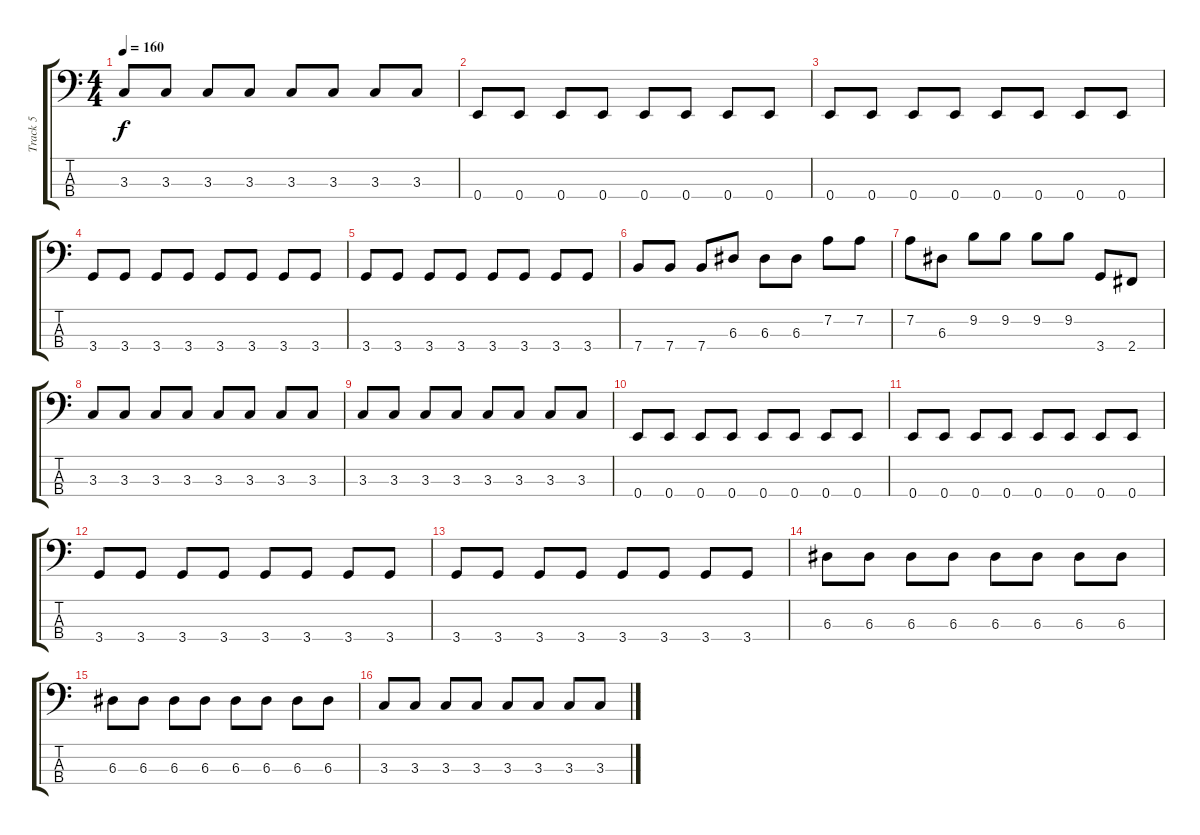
\track ("Track 5" "Track 5") {instrument electricbassfinger}
\staff {score tabs}
\tuning (G2 D2 A1 E1) {hide}
\ts (4 4)
\tempo 160
\clef f4
\ks c
3.3.8{dy f} 3.3.8 3.3.8 3.3.8 3.3.8 3.3.8 3.3.8 3.3.8 |
0.4.8 0.4.8 0.4.8 0.4.8 0.4.8 0.4.8 0.4.8 0.4.8 |
0.4.8 0.4.8 0.4.8 0.4.8 0.4.8 0.4.8 0.4.8 0.4.8 |
3.4.8 3.4.8 3.4.8 3.4.8 3.4.8 3.4.8 3.4.8 3.4.8 |
3.4.8 3.4.8 3.4.8 3.4.8 3.4.8 3.4.8 3.4.8 3.4.8 |
7.4.8 7.4.8 7.4.8 6.3.8 6.3.8 6.3.8 7.2.8 7.2.8 |
7.2.8 6.3.8 9.2.8 9.2.8 9.2.8 9.2.8 3.4.8 2.4.8 |
3.3.8 3.3.8 3.3.8 3.3.8 3.3.8 3.3.8 3.3.8 3.3.8 |
3.3.8 3.3.8 3.3.8 3.3.8 3.3.8 3.3.8 3.3.8 3.3.8 |
0.4.8 0.4.8 0.4.8 0.4.8 0.4.8 0.4.8 0.4.8 0.4.8 |
0.4.8 0.4.8 0.4.8 0.4.8 0.4.8 0.4.8 0.4.8 0.4.8 |
3.4.8 3.4.8 3.4.8 3.4.8 3.4.8 3.4.8 3.4.8 3.4.8 |
3.4.8 3.4.8 3.4.8 3.4.8 3.4.8 3.4.8 3.4.8 3.4.8 |
6.3.8 6.3.8 6.3.8 6.3.8 6.3.8 6.3.8 6.3.8 6.3.8 |
6.3.8 6.3.8 6.3.8 6.3.8 6.3.8 6.3.8 6.3.8 6.3.8 |
3.3.8 3.3.8 3.3.8 3.3.8 3.3.8 3.3.8 3.3.8 3.3.8
